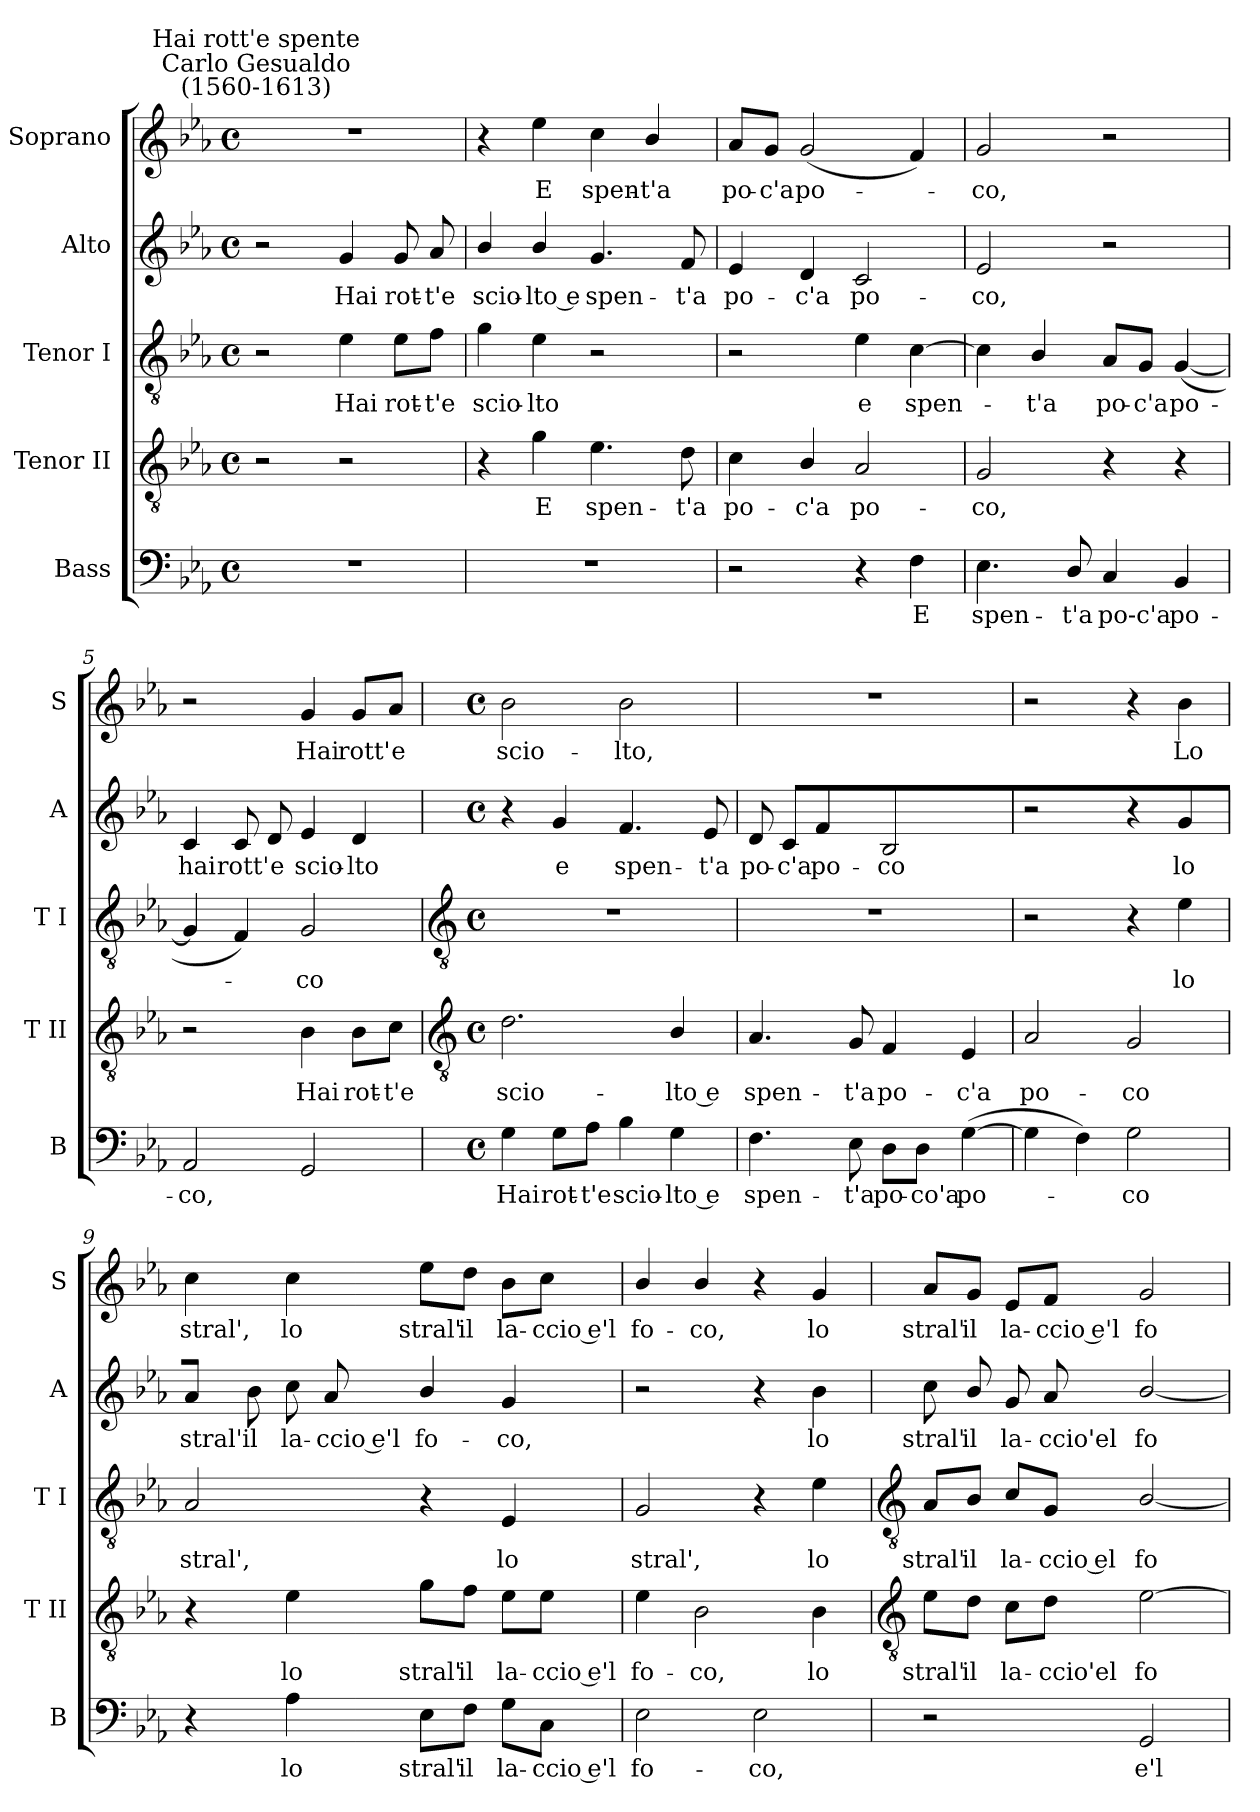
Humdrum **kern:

**kern	**text	**kern	**text	**kern	**text	**kern	**text	**kern	**text
*part5	*part5	*part4	*part4	*part3	*part3	*part2	*part2	*part1	*part1
*staff5	*staff5	*staff4	*staff4	*staff3	*staff3	*staff2	*staff2	*staff1	*staff1
*I"Bass	*	*I"Tenor II	*	*I"Tenor I	*	*I"Alto	*	*I"Soprano	*
*I'B	*	*I'T II	*	*I'T I	*	*I'A	*	*I'S	*
*clefF4	*	*clefGv2	*	*clefGv2	*	*clefG2	*	*clefG2	*
*k[b-e-a-]	*	*k[b-e-a-]	*	*k[b-e-a-]	*	*k[b-e-a-]	*	*k[b-e-a-]	*
*E-:	*	*E-:	*	*E-:	*	*E-:	*	*E-:	*
*M4/4	*	*M4/4	*	*M4/4	*	*M4/4	*	*M4/4	*
*met(c)	*	*met(c)	*	*met(c)	*	*met(c)	*	*met(c)	*
=1	=1	=1	=1	=1	=1	=1	=1	=1	=1
!	!	!	!	!	!	!	!	!LO:TX:a:cj:t=Carlo Gesualdo\n(1560-1613)	!
!	!	!	!	!	!	!	!	!LO:TX:a:cj:t=Hai rott'e spente	!
1r	.	2r	.	2r	.	2r	.	1r	.
!	!	!	!	!	!LO:LY:b	!	!LO:LY:b	!	!
.	.	2r	.	4e-	Hai	4g	Hai	.	.
!	!	!	!	!	!LO:LY:b	!	!LO:LY:b	!	!
.	.	.	.	8e-\L	rot-	8g	rot-	.	.
!	!	!	!	!	!LO:LY:b	!	!LO:LY:b	!	!
.	.	.	.	8f\J	-t'e	8a-	-t'e	.	.
=2	=2	=2	=2	=2	=2	=2	=2	=2	=2
!	!	!	!	!	!LO:LY:b	!	!LO:LY:b	!	!
1r	.	4r	.	4g	scio-	4b-/	scio-	4r	.
!	!	!	!LO:LY:b	!	!LO:LY:b	!	!LO:LY:b	!	!LO:LY:b
.	.	4g	E	4e-	-lto	4b-/	-lto e	4ee-	E
!	!	!	!LO:LY:b	!	!	!	!LO:LY:b	!	!LO:LY:b
.	.	4.e-	spen-	2r	.	4.g	spen-	4cc	spen-
!	!	!	!	!	!	!	!	!	!LO:LY:b
.	.	.	.	.	.	.	.	4b-/	-t'a
!	!	!	!LO:LY:b	!	!	!	!LO:LY:b	!	!
.	.	8d	-t'a	.	.	8f	-t'a	.	.
=3	=3	=3	=3	=3	=3	=3	=3	=3	=3
!	!	!	!LO:LY:b	!	!	!	!LO:LY:b	!	!LO:LY:b
2r	.	4c	po-	2r	.	4e-	po-	8a-/L	po-
!	!	!	!	!	!	!	!	!	!LO:LY:b
.	.	.	.	.	.	.	.	8g/J	-c'a
!	!	!	!LO:LY:b	!	!	!	!LO:LY:b	!	!LO:LY:b
.	.	4B-/	-c'a	.	.	4d	-c'a	(<2g	po-
!	!	!	!LO:LY:b	!	!LO:LY:b	!	!LO:LY:b	!	!
4r	.	2A-	po-	4e-	e	2c	po-	.	.
!	!LO:LY:b	!	!	!	!LO:LY:b	!	!	!	!
4F	E	.	.	[4c	spen-	.	.	4f)	.
=4	=4	=4	=4	=4	=4	=4	=4	=4	=4
!	!LO:LY:b	!	!LO:LY:b	!	!	!	!LO:LY:b	!	!LO:LY:b
4.E-	spen-	2G	-co,	4c]	.	2e-	-co,	2g	co,
!	!	!	!	!	!LO:LY:b	!	!	!	!
.	.	.	.	4B-/	t'a	.	.	.	.
!	!LO:LY:b	!	!	!	!	!	!	!	!
8D/	-t'a	.	.	.	.	.	.	.	.
!	!LO:LY:b	!	!	!	!LO:LY:b	!	!	!	!
4C	po-c'a	4r	.	8A-/L	po-	2r	.	2r	.
!	!	!	!	!	!LO:LY:b	!	!	!	!
.	.	.	.	8G/J	-c'a	.	.	.	.
!	!LO:LY:b	!	!	!	!LO:LY:b	!	!	!	!
4BB-	po-	4r	.	(<[4G	po-	.	.	.	.
=5	=5	=5	=5	=5	=5	=5	=5	=5	=5
!	!LO:LY:b	!	!	!	!	!	!LO:LY:b	!	!
2AA-	-co,	2r	.	4G]	.	4c	hai	2r	.
!	!	!	!	!	!	!	!LO:LY:b	!	!
.	.	.	.	4F)	.	8c	rott'	.	.
!	!	!	!	!	!	!	!LO:LY:b	!	!
.	.	.	.	.	.	8d	e	.	.
!	!	!	!LO:LY:b	!	!LO:LY:b	!	!LO:LY:b	!	!LO:LY:b
2GG	.	4B-	Hai	2G	co	4e-	scio-	4g	Hai
!	!	!	!LO:LY:b	!	!	!	!LO:LY:b	!	!LO:LY:b
.	.	8B-\L	rot-	.	.	4d	-lto	8g/L	rott'
!	!	!	!LO:LY:b	!	!	!	!	!	!LO:LY:b
.	.	8c\J	-t'e	.	.	.	.	8a-/J	e
!!LO:LB:g=z
=6	=6	=6	=6	=6	=6	=6	=6	=6	=6
*	*	*clefGv2	*	*clefGv2	*	*	*	*	*
*M4/4	*	*M4/4	*	*M4/4	*	*M4/4	*	*M4/4	*
*met(c)	*	*met(c)	*	*met(c)	*	*met(c)	*	*met(c)	*
!	!LO:LY:b	!	!LO:LY:b	!	!	!	!	!	!LO:LY:b
4G	Hai	2.d	scio-	1r	.	4r	.	2b-	scio-
!	!LO:LY:b	!	!	!	!	!	!LO:LY:b	!	!
8G\L	rot-	.	.	.	.	4g	e	.	.
!	!LO:LY:b	!	!	!	!	!	!	!	!
8A-\J	-t'e	.	.	.	.	.	.	.	.
!	!LO:LY:b	!	!	!	!	!	!LO:LY:b	!	!LO:LY:b
4B-	scio-	.	.	.	.	4.f	spen-	2b-	-lto,
!	!LO:LY:b	!	!LO:LY:b	!	!	!	!	!	!
4G	-lto e	4B-/	-lto e	.	.	.	.	.	.
!	!	!	!	!	!	!	!LO:LY:b	!	!
.	.	.	.	.	.	8e-	-t'a	.	.
=7	=7	=7	=7	=7	=7	=7	=7	=7	=7
!	!LO:LY:b	!	!LO:LY:b	!	!	!	!LO:LY:b	!	!
4.F	spen-	4.A-	spen-	1r	.	8d	po-	1r	.
!	!	!	!	!	!	!	!LO:LY:b	!	!
.	.	.	.	.	.	8cL	-c'a	.	.
!	!	!	!	!	!	!	!LO:LY:b	!	!
.	.	.	.	.	.	4f	po-	.	.
!	!LO:LY:b	!	!LO:LY:b	!	!	!	!	!	!
8E-	-t'a	8G	-t'a	.	.	.	.	.	.
!	!LO:LY:b	!	!LO:LY:b	!	!	!	!LO:LY:b	!	!
8D\L	po-	4F	po-	.	.	2B-	-co	.	.
!	!LO:LY:b	!	!	!	!	!	!	!	!
8D\J	-co'a	.	.	.	.	.	.	.	.
!	!LO:LY:b	!	!LO:LY:b	!	!	!	!	!	!
(>[4G	po-	4E-	-c'a	.	.	.	.	.	.
=8	=8	=8	=8	=8	=8	=8	=8	=8	=8
!	!	!	!LO:LY:b	!	!	!	!	!	!
4G]	.	2A-	po-	2r	.	2r	.	2r	.
4F)	.	.	.	.	.	.	.	.	.
!	!LO:LY:b	!	!LO:LY:b	!	!	!	!	!	!
2G	co	2G	-co	4r	.	4r	.	4r	.
!	!	!	!	!	!LO:LY:b	!	!LO:LY:b	!	!LO:LY:b
.	.	.	.	4e-	lo	4g	lo	4b-	Lo
=9	=9	=9	=9	=9	=9	=9	=9	=9	=9
!	!	!	!	!	!LO:LY:b	!	!LO:LY:b	!	!LO:LY:b
4r	.	4r	.	2A-	stral',	8a-J	stral'	4cc	stral',
!	!	!	!	!	!	!	!LO:LY:b	!	!
.	.	.	.	.	.	8b-	il	.	.
!	!LO:LY:b	!	!LO:LY:b	!	!	!	!LO:LY:b	!	!LO:LY:b
4A-	lo	4e-	lo	.	.	8cc	la-	4cc	lo
!	!	!	!	!	!	!	!LO:LY:b	!	!
.	.	.	.	.	.	8a-L	-ccio e'l	.	.
!	!LO:LY:b	!	!LO:LY:b	!	!	!	!LO:LY:b	!	!LO:LY:b
8E-\L	stral'	8g\L	stral'	4r	.	4b-/	fo-	8ee-\L	stral'
!	!LO:LY:b	!	!LO:LY:b	!	!	!	!	!	!LO:LY:b
8F\J	il	8f\J	il	.	.	.	.	8dd\J	il
!	!LO:LY:b	!	!LO:LY:b	!	!LO:LY:b	!	!LO:LY:b	!	!LO:LY:b
8G\L	la-	8e-\L	la-	4E-	lo	4g	-co,	8b-\L	la-
!	!LO:LY:b	!	!LO:LY:b	!	!	!	!	!	!LO:LY:b
8C\J	-ccio e'l	8e-\J	-ccio e'l	.	.	.	.	8cc\J	-ccio e'l
=10	=10	=10	=10	=10	=10	=10	=10	=10	=10
!	!LO:LY:b	!	!LO:LY:b	!	!LO:LY:b	!	!	!	!LO:LY:b
2E-	fo-	4e-	fo-	2G	stral',	2r	.	4b-/	fo-
!	!	!	!LO:LY:b	!	!	!	!	!	!LO:LY:b
.	.	2B-	-co,	.	.	.	.	4b-/	-co,
!	!LO:LY:b	!	!	!	!	!	!	!	!
2E-	-co,	.	.	4r	.	4r	.	4r	.
!	!	!	!LO:LY:b	!	!LO:LY:b	!	!LO:LY:b	!	!LO:LY:b
.	.	4B-	lo	4e-	lo	4b-	lo	4g	lo
!!LO:LB:g=z
=11	=11	=11	=11	=11	=11	=11	=11	=11	=11
*	*	*clefGv2	*	*clefGv2	*	*	*	*	*
!	!	!	!LO:LY:b	!	!LO:LY:b	!	!LO:LY:b	!	!LO:LY:b
2r	.	8e-\L	stral'	8A-/L	stral'	8cc	stral'	8a-/L	stral'
!	!	!	!LO:LY:b	!	!LO:LY:b	!	!LO:LY:b	!	!LO:LY:b
.	.	8d\J	il	8B-/J	il	8b-/	il	8g/J	il
!	!	!	!LO:LY:b	!	!LO:LY:b	!	!LO:LY:b	!	!LO:LY:b
.	.	8c\L	la-	8c/L	la-	8g	la-	8e-/L	la-
!	!	!	!LO:LY:b	!	!LO:LY:b	!	!LO:LY:b	!	!LO:LY:b
.	.	8d\J	-ccio'el	8G/J	-ccio el	8a-	-ccio'el	8f/J	-ccio e'l
!	!LO:LY:b	!	!LO:LY:b	!	!LO:LY:b	!	!LO:LY:b	!	!LO:LY:b
2GG	e'l	[2e-	fo-	[2B-/	fo-	[2b-/	fo-	2g	fo-
=	=	=	=	=	=	=	=	=	=
*-	*-	*-	*-	*-	*-	*-	*-	*-	*-
